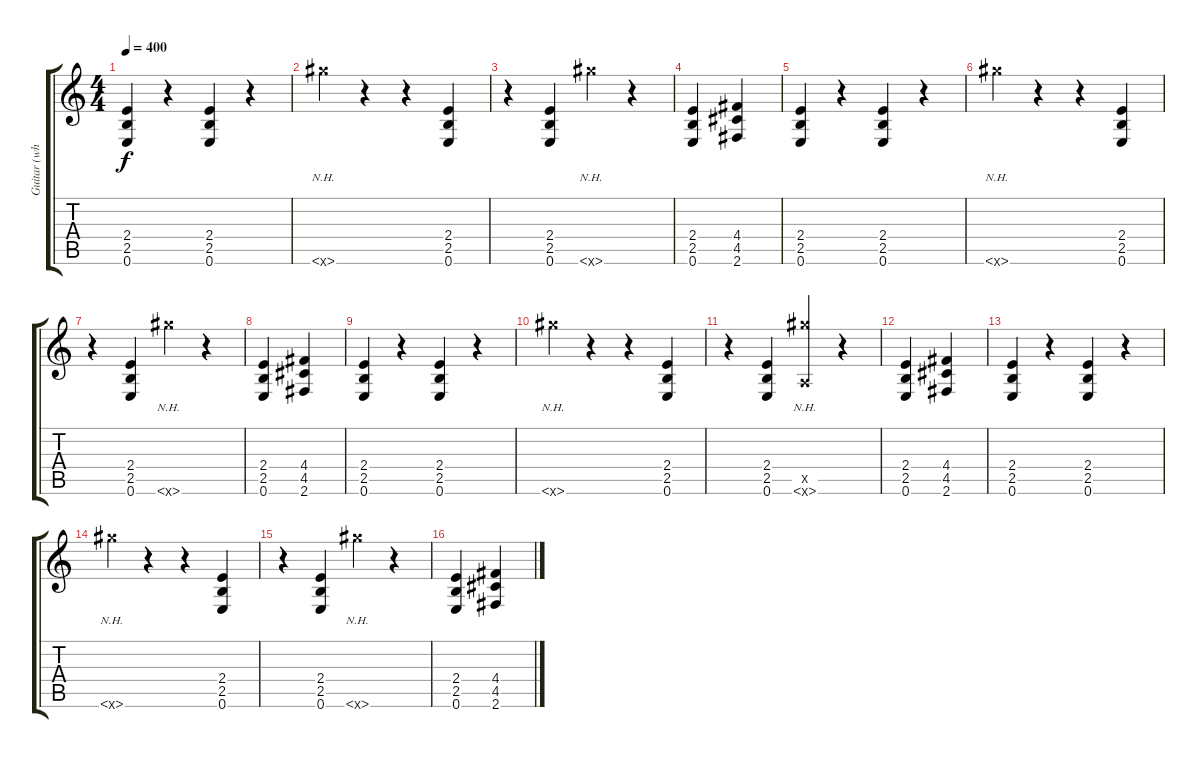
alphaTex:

\track ("Guitar (what you should learn)" "Guitar (wh") {instrument distortionguitar}
\staff {score tabs}
\tuning (E4 B3 G3 D3 A2 E2) {hide}
\ts (4 4)
\tempo 400
\clef g2
\ks c
(2.4 2.5 0.6).4{dy f} r.4 (2.4 2.5 0.6).4 r.4 |
4.6{nh x}.4 r.4 r.4 (2.4 2.5 0.6).4 |
r.4 (2.4 2.5 0.6).4 4.6{nh x}.4 r.4 |
(2.4 2.5 0.6).4 (4.4 4.5 2.6).4 |
(2.4 2.5 0.6).4 r.4 (2.4 2.5 0.6).4 r.4 |
4.6{nh x}.4 r.4 r.4 (2.4 2.5 0.6).4 |
r.4 (2.4 2.5 0.6).4 4.6{nh x}.4 r.4 |
(2.4 2.5 0.6).4 (4.4 4.5 2.6).4 |
(2.4 2.5 0.6).4 r.4 (2.4 2.5 0.6).4 r.4 |
4.6{nh x}.4 r.4 r.4 (2.4 2.5 0.6).4 |
r.4 (2.4 2.5 0.6).4 (0.5{x} 4.6{nh x}).4 r.4 |
(2.4 2.5 0.6).4 (4.4 4.5 2.6).4 |
(2.4 2.5 0.6).4 r.4 (2.4 2.5 0.6).4 r.4 |
4.6{nh x}.4 r.4 r.4 (2.4 2.5 0.6).4 |
r.4 (2.4 2.5 0.6).4 4.6{nh x}.4 r.4 |
(2.4 2.5 0.6).4 (4.4 4.5 2.6).4
